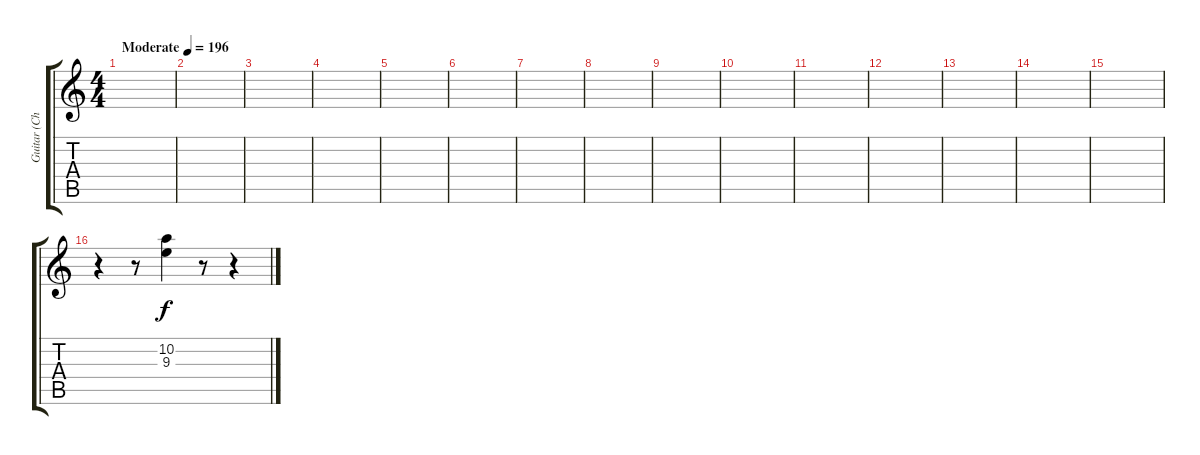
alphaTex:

\track ("Guitar (Chorus)" "Guitar (Ch") {instrument distortionguitar}
\staff {score tabs}
\tuning (E4 B3 G3 D3 A2 E2) {hide}
\ts (4 4)
\tempo (196 "Moderate")
\clef g2
\ks c
|
|
|
|
|
|
|
|
|
|
|
|
|
|
|
r.4 r.8 (10.2 9.3).4 r.8 r.4
